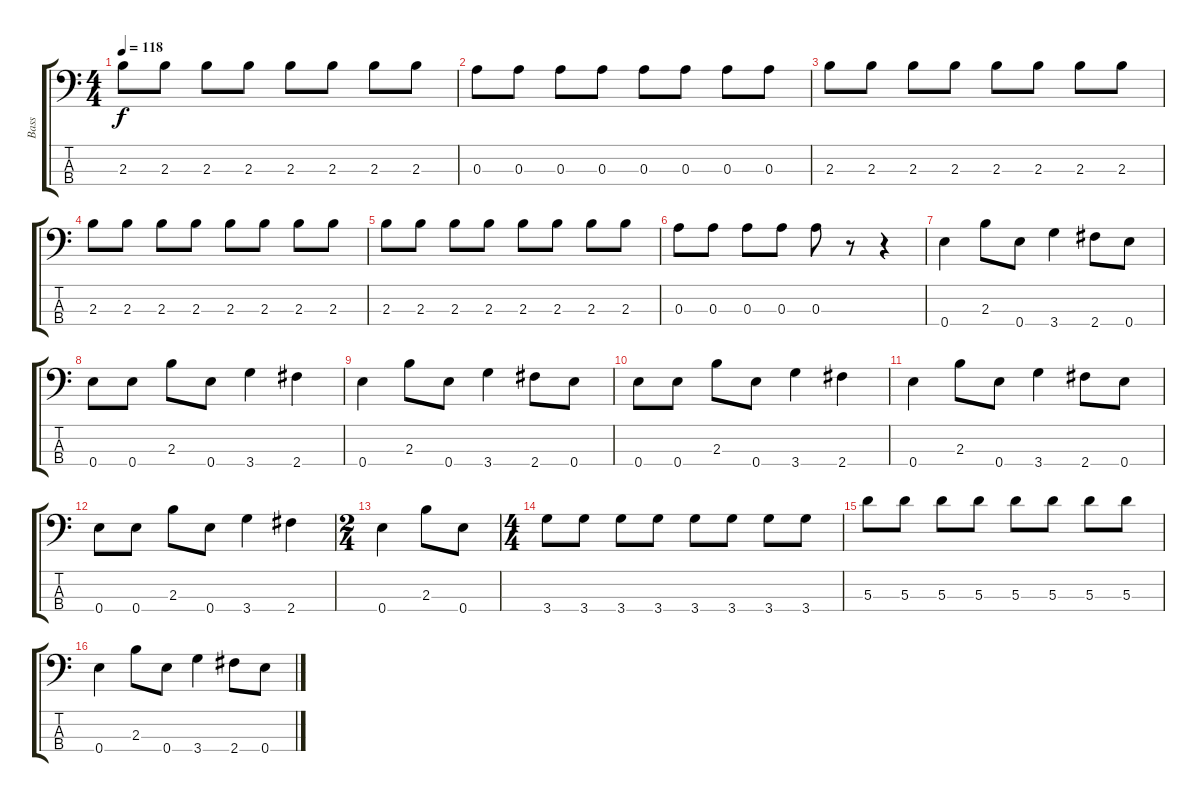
\track ("Bass" "Bass") {instrument fretlessbass}
\staff {score tabs}
\tuning (D3 D3 A2 E2) {hide}
\ts (4 4)
\tempo 118
\clef f4
\ks c
2.3.8{dy f} 2.3.8 2.3.8 2.3.8 2.3.8 2.3.8 2.3.8 2.3.8 |
0.3.8 0.3.8 0.3.8 0.3.8 0.3.8 0.3.8 0.3.8 0.3.8 |
2.3.8 2.3.8 2.3.8 2.3.8 2.3.8 2.3.8 2.3.8 2.3.8 |
2.3.8 2.3.8 2.3.8 2.3.8 2.3.8 2.3.8 2.3.8 2.3.8 |
2.3.8 2.3.8 2.3.8 2.3.8 2.3.8 2.3.8 2.3.8 2.3.8 |
0.3.8 0.3.8 0.3.8 0.3.8 0.3.8 r.8 r.4 |
0.4.4 2.3.8 0.4.8 3.4.4 2.4.8 0.4.8 |
0.4.8 0.4.8 2.3.8 0.4.8 3.4.4 2.4.4 |
0.4.4 2.3.8 0.4.8 3.4.4 2.4.8 0.4.8 |
0.4.8 0.4.8 2.3.8 0.4.8 3.4.4 2.4.4 |
0.4.4 2.3.8 0.4.8 3.4.4 2.4.8 0.4.8 |
0.4.8 0.4.8 2.3.8 0.4.8 3.4.4 2.4.4 |
\ts (2 4)
0.4.4 2.3.8 0.4.8 |
\ts (4 4)
3.4.8 3.4.8 3.4.8 3.4.8 3.4.8 3.4.8 3.4.8 3.4.8 |
5.3.8 5.3.8 5.3.8 5.3.8 5.3.8 5.3.8 5.3.8 5.3.8 |
0.4.4 2.3.8 0.4.8 3.4.4 2.4.8 0.4.8
